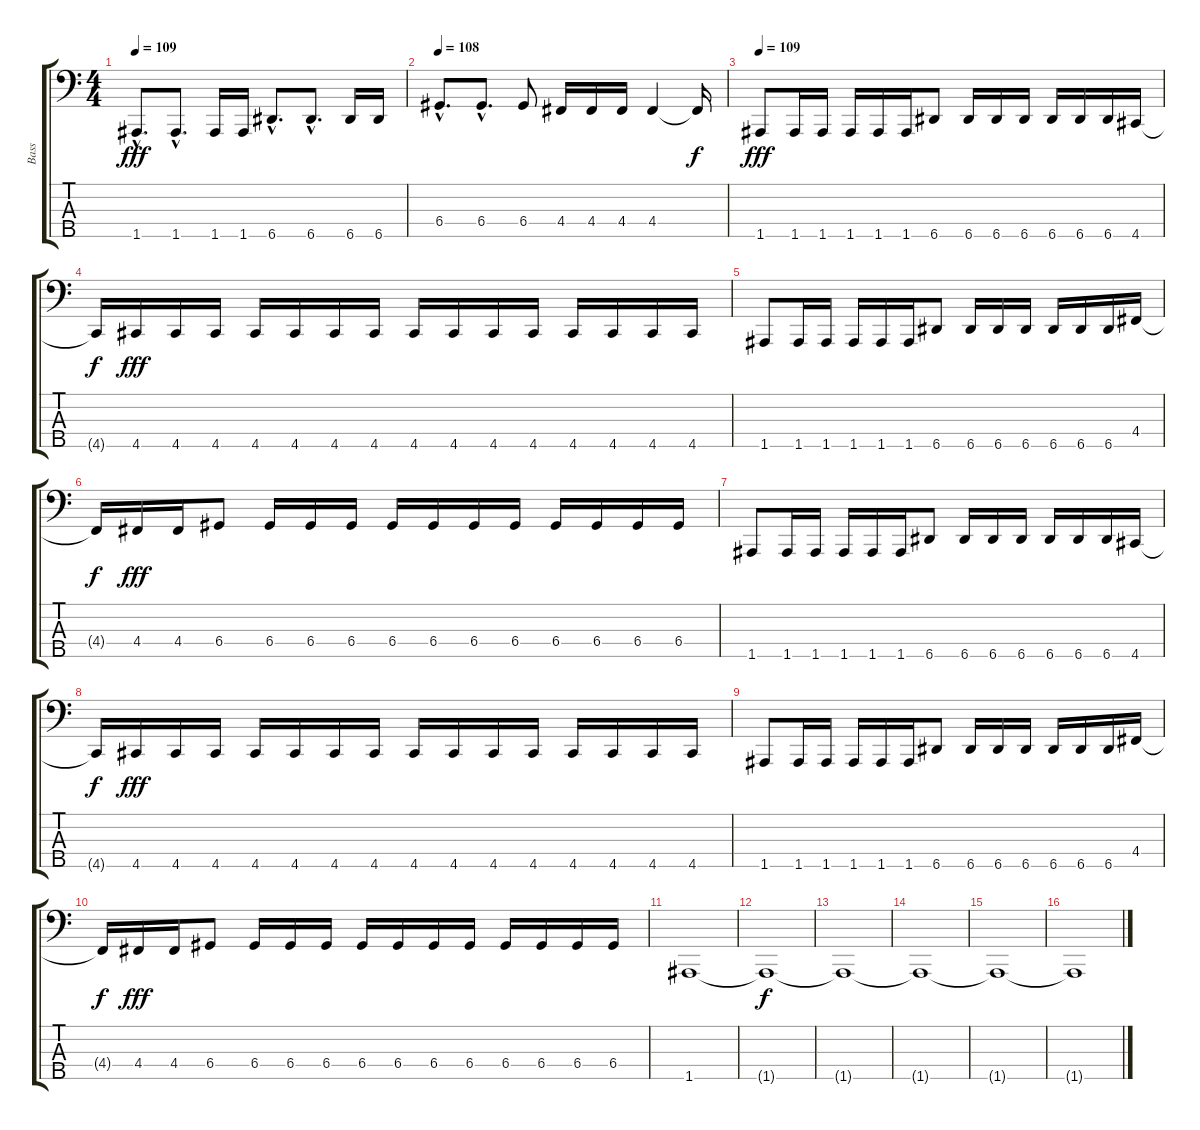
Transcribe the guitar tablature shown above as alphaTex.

\track ("Bass" "Bass") {instrument electricbassfinger}
\staff {score tabs}
\tuning (F2 C2 G1 D1 A0) {hide}
\ts (4 4)
\tempo 109
\clef f4
\ks c
1.5{hac}.8{d dy fff} 1.5{hac}.8{d} 1.5.16 1.5.16 6.5{hac}.8{d} 6.5{hac}.8{d} 6.5.16 6.5.16 |
\tempo 108
6.4{hac}.8{d} 6.4{hac}.8{d} 6.4.8 4.4.16 4.4.16 4.4.16 4.4.4 4.4{t}.16{dy f} |
\tempo 109
1.5.8{dy fff} 1.5.16 1.5.16 1.5.16 1.5.16 1.5.16 6.5.8 6.5.16 6.5.16 6.5.16 6.5.16 6.5.16 6.5.16 4.5.16 |
4.5{t}.16{dy f} 4.5.16{dy fff} 4.5.16 4.5.16 4.5.16 4.5.16 4.5.16 4.5.16 4.5.16 4.5.16 4.5.16 4.5.16 4.5.16 4.5.16 4.5.16 4.5.16 |
1.5.8 1.5.16 1.5.16 1.5.16 1.5.16 1.5.16 6.5.8 6.5.16 6.5.16 6.5.16 6.5.16 6.5.16 6.5.16 4.4.16 |
4.4{t}.16{dy f} 4.4.16{dy fff} 4.4.16 6.4.8 6.4.16 6.4.16 6.4.16 6.4.16 6.4.16 6.4.16 6.4.16 6.4.16 6.4.16 6.4.16 6.4.16 |
1.5.8 1.5.16 1.5.16 1.5.16 1.5.16 1.5.16 6.5.8 6.5.16 6.5.16 6.5.16 6.5.16 6.5.16 6.5.16 4.5.16 |
4.5{t}.16{dy f} 4.5.16{dy fff} 4.5.16 4.5.16 4.5.16 4.5.16 4.5.16 4.5.16 4.5.16 4.5.16 4.5.16 4.5.16 4.5.16 4.5.16 4.5.16 4.5.16 |
1.5.8 1.5.16 1.5.16 1.5.16 1.5.16 1.5.16 6.5.8 6.5.16 6.5.16 6.5.16 6.5.16 6.5.16 6.5.16 4.4.16 |
4.4{t}.16{dy f} 4.4.16{dy fff} 4.4.16 6.4.8 6.4.16 6.4.16 6.4.16 6.4.16 6.4.16 6.4.16 6.4.16 6.4.16 6.4.16 6.4.16 6.4.16 |
1.5.1{volume 12} |
1.5{t}.1{dy f} |
1.5{t}.1{volume 10} |
1.5{t}.1 |
1.5{t}.1{volume 8} |
1.5{t}.1
